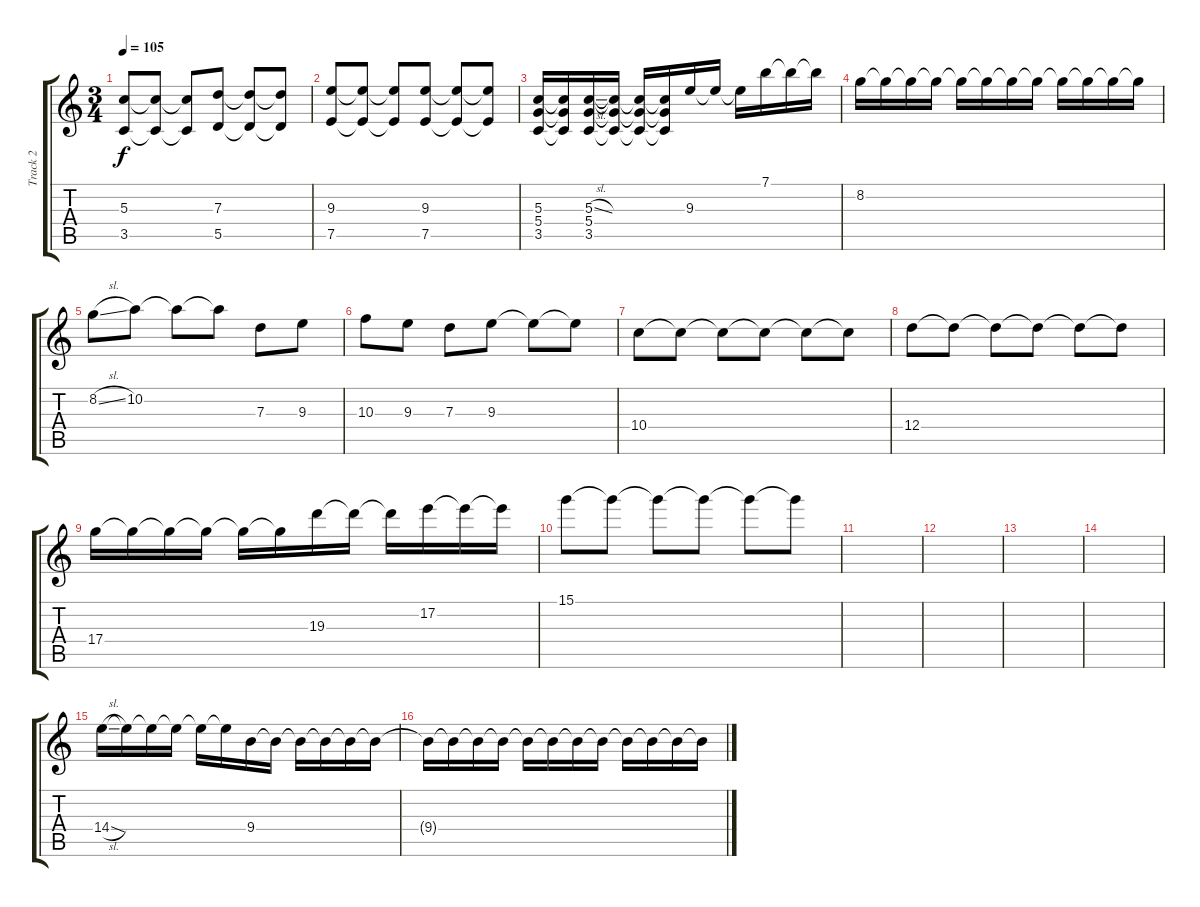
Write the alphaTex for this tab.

\track ("Track 2" "Track 2") {instrument distortionguitar}
\staff {score tabs}
\tuning (E4 B3 G3 D3 A2 E2) {hide}
\ts (3 4)
\tempo 105
\clef g2
\ks c
(5.3 3.5).8{dy f} (5.3{t} 3.5{t}).8 (5.3{t} 3.5{t}).8 (7.3 5.5).8 (7.3{t} 5.5{t}).8 (7.3{t} 5.5{t}).8 |
(9.3 7.5).8 (9.3{t} 7.5{t}).8 (9.3{t} 7.5{t}).8 (9.3 7.5).8 (9.3{t} 7.5{t}).8 (9.3{t} 7.5{t}).8 |
(5.3 5.4 3.5).16 (5.3{t} 5.4{t} 3.5{t}).16 (5.3{sl} 5.4 3.5).16 (5.3{t} 5.4{t} 3.5{t}).16 (5.3{t} 5.4{t} 3.5{t}).16 (5.3{t} 5.4{t} 3.5{t}).16 9.3.16 9.3{t}.16 9.3{t}.16 7.1.16 7.1{t}.16 7.1{t}.16 |
8.2.16 8.2{t}.16 8.2{t}.16 8.2{t}.16 8.2{t}.16 8.2{t}.16 8.2{t}.16 8.2{t}.16 8.2{t}.16 8.2{t}.16 8.2{t}.16 8.2{t}.16 |
8.2{sl}.8 10.2.8 10.2{t}.8 10.2{t}.8 7.3.8 9.3.8 |
10.3.8 9.3.8 7.3.8 9.3.8 9.3{t}.8 9.3{t}.8 |
10.4.8 10.4{t}.8 10.4{t}.8 10.4{t}.8 10.4{t}.8 10.4{t}.8 |
12.4.8 12.4{t}.8 12.4{t}.8 12.4{t}.8 12.4{t}.8 12.4{t}.8 |
17.4.16 17.4{t}.16 17.4{t}.16 17.4{t}.16 17.4{t}.16 17.4{t}.16 19.3.16 19.3{t}.16 19.3{t}.16 17.2.16 17.2{t}.16 17.2{t}.16 |
15.1.8 15.1{t}.8 15.1{t}.8 15.1{t}.8 15.1{t}.8 15.1{t}.8 |
|
|
|
|
14.4{sl}.16 14.4{t}.16 14.4{t}.16 14.4{t}.16 14.4{t}.16 14.4{t}.16 9.4.16 9.4{t}.16 9.4{t}.16 9.4{t}.16 9.4{t}.16 9.4{t}.16 |
9.4{t}.16 9.4{t}.16 9.4{t}.16 9.4{t}.16 9.4{t}.16 9.4{t}.16 9.4{t}.16 9.4{t}.16 9.4{t}.16 9.4{t}.16 9.4{t}.16 9.4{t}.16
